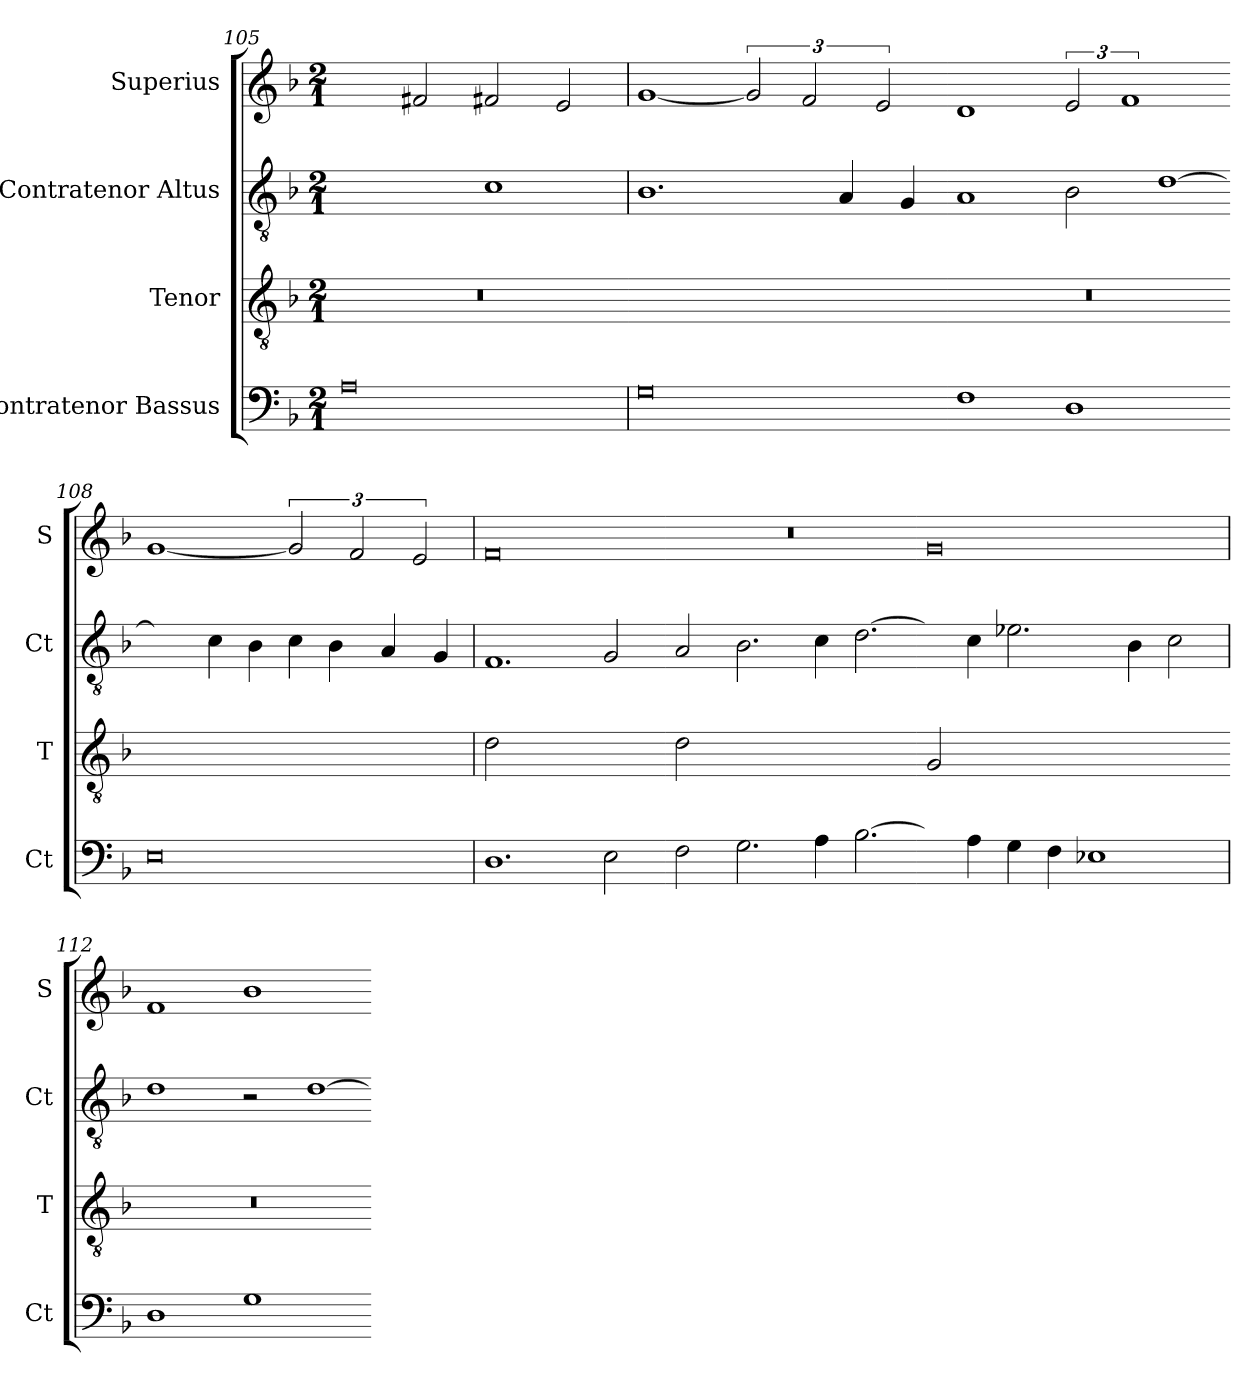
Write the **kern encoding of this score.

**kern	**kern	**kern	**kern
*part4	*part3	*part2	*part1
*staff4	*staff3	*staff2	*staff1
*I"Contratenor Bassus	*I"Tenor	*I"Contratenor Altus	*I"Superius
*I'Ct	*I'T	*I'Ct	*I'S
*clefF4	*clefGv2	*clefGv2	*clefG2
*k[b-]	*k[b-]	*k[b-]	*k[b-]
*M2/1	*M2/1	*M2/1	*M2/1
=105	=105	=105	=105
!	!LO:N:vis=2	!	!
0A	0r	1dyy]	2g/yy]
.	.	.	2f#X/
.	.	1c	2f#X/
.	.	.	2e/
=106	=106-	=106	=106
!	!LO:N:vis=2	!	!
0G	0ryy	1.B-	[1g
.	.	.	3g/]
.	.	.	3f/
.	.	4A/	.
.	.	.	3e/
.	.	4G/	.
=107-	=107-	=107-	=107-
!	!LO:N:vis=2	!	!
1F	0r	1A	1d
1D	.	2B-\	3e/
.	.	.	3%2f
!	!	!LO:N:vis=1	!
.	.	[2d\	.
=108-	=108-	=108-	=108-
!	!LO:N:vis=2	!	!
0E	0ryy	2d\yy]	[1g
.	.	4c\	.
.	.	4B-\	.
.	.	4c\	3g/]
.	.	4B-\	.
.	.	.	3f/
.	.	4A/	.
.	.	.	3e/
.	.	4G/	.
=109	=109	=109	=109
!	!LO:N:vis=2	!	!
1.D	0d	1.F	0f
2E\	.	2G/	.
=110-	=110-	=110-	=110-
!	!LO:N:vis=2	!	!
2F\	0d	2A/	0r
2.G\	.	2.B-\	.
4A\	.	4c\	.
!LO:N:vis=2.	!	!LO:N:vis=2.	!
[2B-\	.	[2d\	.
=111-	=111-	=111-	=111-
!	!LO:N:vis=2	!	!
4B-\yy]	0G	4d\yy]	0g
4A\	.	4c\	.
4G\	.	2.e-X\	.
4F\	.	.	.
1E-X	.	.	.
.	.	4B-\	.
.	.	2c\	.
=112	=112-	=112	=112
!	!LO:N:vis=2	!	!
1D	0r	1d	1f
1G	.	2r	1b-
!	!	!LO:N:vis=1	!
.	.	[2d\	.
=-	=-	=-	=-
*-	*-	*-	*-
